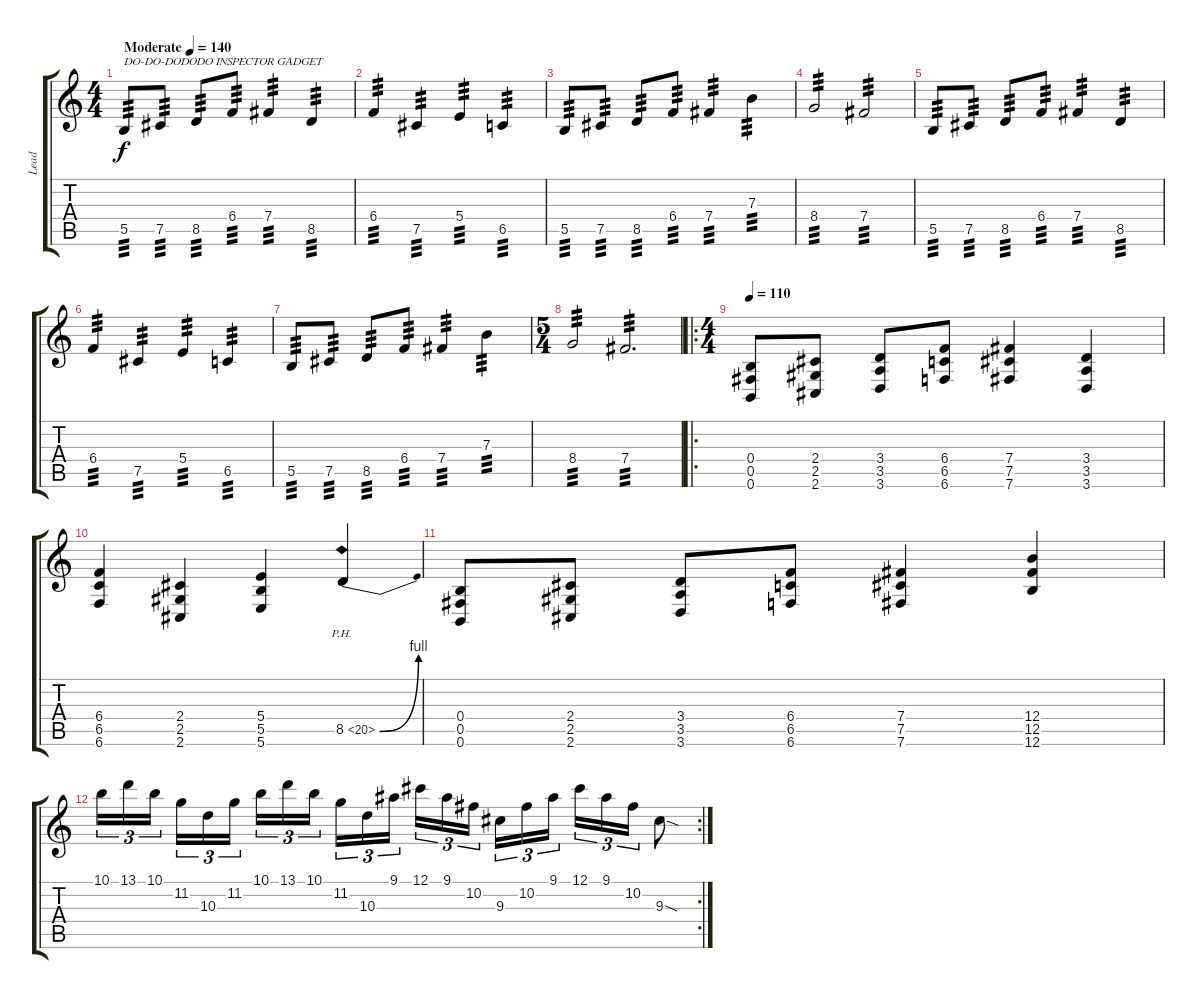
\track ("Lead" "Lead") {instrument distortionguitar}
\staff {score tabs}
\tuning (Db4 Ab3 E3 B2 Gb2 B1) {hide}
\ts (4 4)
\tempo (140 "Moderate")
\clef g2
\ks c
5.5.8{txt "DO-DO-DODODO INSPECTOR GADGET" tp 3 dy f instrument distortionguitar} 7.5.8{tp 3} 8.5.8{tp 3} 6.4.8{tp 3} 7.4.4{tp 3} 8.5.4{tp 3} |
6.4.4{tp 3} 7.5.4{tp 3} 5.4.4{tp 3} 6.5.4{tp 3} |
5.5.8{tp 3} 7.5.8{tp 3} 8.5.8{tp 3} 6.4.8{tp 3} 7.4.4{tp 3} 7.3.4{tp 3} |
8.4.2{tp 3} 7.4.2{tp 3} |
5.5.8{tp 3} 7.5.8{tp 3} 8.5.8{tp 3} 6.4.8{tp 3} 7.4.4{tp 3} 8.5.4{tp 3} |
6.4.4{tp 3} 7.5.4{tp 3} 5.4.4{tp 3} 6.5.4{tp 3} |
5.5.8{tp 3} 7.5.8{tp 3} 8.5.8{tp 3} 6.4.8{tp 3} 7.4.4{tp 3} 7.3.4{tp 3} |
\ts (5 4)
8.4.2{tp 3} 7.4.2{d tp 3} |
\ro
\ts (4 4)
\tempo 110
(0.4 0.5 0.6).8 (2.4 2.5 2.6).8 (3.4 3.5 3.6).8 (6.4 6.5 6.6).8 (7.4 7.5 7.6).4 (3.4 3.5 3.6).4 |
(6.4 6.5 6.6).4 (2.4 2.5 2.6).4 (5.4 5.5 5.6).4 8.5{be (bend 0 0 60 4) ph 12}.4 |
(0.4 0.5 0.6).8 (2.4 2.5 2.6).8 (3.4 3.5 3.6).8 (6.4 6.5 6.6).8 (7.4 7.5 7.6).4 (12.4 12.5 12.6).4 |
\rc 2
10.1.16{tu (3 2)} 13.1.16{tu (3 2)} 10.1.16{tu (3 2) beam splitsecondary} 11.2.16{tu (3 2)} 10.3.16{tu (3 2)} 11.2.16{tu (3 2)} 10.1.16{tu (3 2)} 13.1.16{tu (3 2)} 10.1.16{tu (3 2) beam splitsecondary} 11.2.16{tu (3 2)} 10.3.16{tu (3 2)} 9.1.16{tu (3 2)} 12.1.16{tu (3 2)} 9.1.16{tu (3 2)} 10.2.16{tu (3 2) beam splitsecondary} 9.3.16{tu (3 2)} 10.2.16{tu (3 2)} 9.1.16{tu (3 2)} 12.1.16{tu (3 2)} 9.1.16{tu (3 2)} 10.2.16{tu (3 2)} 9.3{sod}.8
